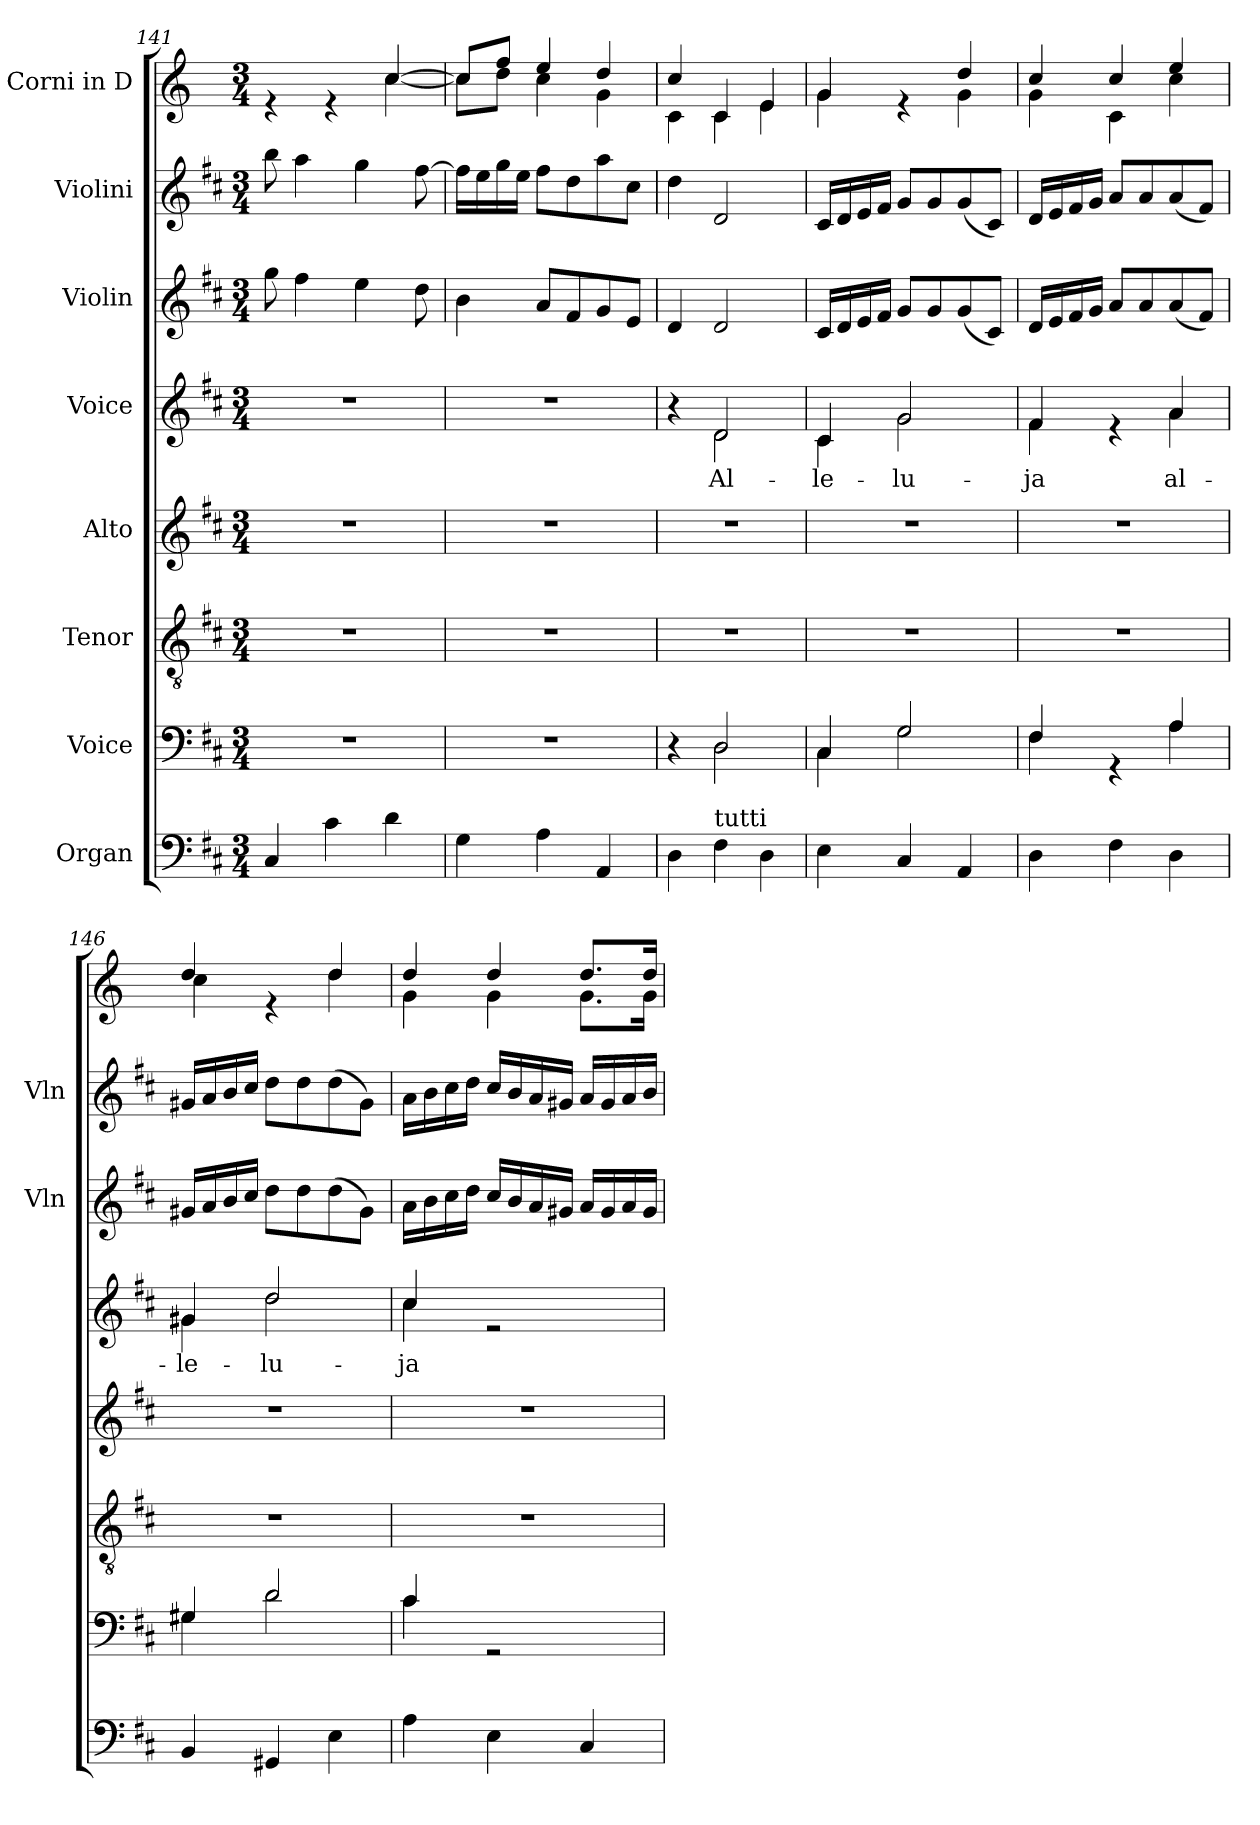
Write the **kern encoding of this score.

**kern	**kern	**kern	**kern	**kern	**text	**kern	**kern	**kern
*part8	*part7	*part6	*part5	*part4	*part4	*part3	*part2	*part1
*staff8	*staff7	*staff6	*staff5	*staff4	*staff4	*staff3	*staff2	*staff1
*I"Organ	*I"Voice	*I"Tenor	*I"Alto	*I"Voice	*	*I"Violin	*I"Violini	*I"Corni in D
*	*	*	*	*	*	*I'Vln	*I'Vln	*
*clefF4	*clefF4	*clefGv2	*clefG2	*clefG2	*	*clefG2	*clefG2	*clefG2
*	*	*	*	*	*	*	*	*ITrd6c10
*k[f#c#]	*k[f#c#]	*k[f#c#]	*k[f#c#]	*k[f#c#]	*	*k[f#c#]	*k[f#c#]	*k[f#c#]
*M3/4	*M3/4	*M3/4	*M3/4	*M3/4	*	*M3/4	*M3/4	*M3/4
=141	=141	=141	=141	=141	=141	=141	=141	=141
*	*	*	*	*	*	*	*	*^
4C#/	2.r	2.r	2.r	2.r	.	8gg\	8bb\	4re	2ryy
.	.	.	.	.	.	4ff#\	4aa\	.	.
4c#\	.	.	.	.	.	.	.	4re	.
.	.	.	.	.	.	4ee\	4gg\	.	.
4d\	.	.	.	.	.	.	.	[4d/	[4d\
.	.	.	.	.	.	8dd\	[8ff#\	.	.
=142	=142	=142	=142	=142	=142	=142	=142	=142	=142
4G\	2.r	2.r	2.r	2.r	.	4b\	16ff#\LL]	8d/L]	8d\L]
.	.	.	.	.	.	.	16ee\	.	.
.	.	.	.	.	.	.	16gg\	8g/J	8e\J
.	.	.	.	.	.	.	16ee\JJ	.	.
4A\	.	.	.	.	.	8a/L	8ff#\L	4f#/	4d\
.	.	.	.	.	.	8f#/	8dd\	.	.
4AA/	.	.	.	.	.	8g/	8aa\	4e/	4A\
.	.	.	.	.	.	8e/J	8cc#\J	.	.
!!LO:PB:g=z	!!
=143	=143	=143	=143	=143	=143	=143	=143	=143	=143
*	*^	*	*	*^	*	*	*	*	*
4D\	4r	4ryy	2.r	2.r	4r	4ryy	.	4d/	4dd\	4d/	4D\
!LO:TX:a:t=tutti	!	!	!	!	!	!	!	!	!	!	!
!	!	!	!	!	!	!	!LO:LY:b	!	!	!	!
4F#\	2D/	2D\	.	.	2d/	2d\	Al-	2d/	2d/	4D/	4D\
4D\	.	.	.	.	.	.	.	.	.	4F#/	4F#\
=144	=144	=144	=144	=144	=144	=144	=144	=144	=144	=144	=144
!	!	!	!	!	!	!	!LO:LY:b	!	!	!	!
4E\	4C#/	4C#\	2.r	2.r	4c#/	4c#\	-le-	16c#/LL	16c#/LL	4A/	4A\
.	.	.	.	.	.	.	.	16d/	16d/	.	.
.	.	.	.	.	.	.	.	16e/	16e/	.	.
.	.	.	.	.	.	.	.	16f#/JJ	16f#/JJ	.	.
!	!	!	!	!	!	!	!LO:LY:b	!	!	!	!
4C#/	2G/	2G\	.	.	2g/	2g\	-lu-	8g/L	8g/L	4re	4ryy
.	.	.	.	.	.	.	.	8g/	8g/	.	.
4AA/	.	.	.	.	.	.	.	(8g/	(8g/	4e/	4A\
.	.	.	.	.	.	.	.	8c#/J)	8c#/J)	.	.
=145	=145	=145	=145	=145	=145	=145	=145	=145	=145	=145	=145
!	!	!	!	!	!	!	!LO:LY:b	!	!	!	!
4D\	4F#/	4F#\	2.r	2.r	4f#/	4f#\	-ja	16d/LL	16d/LL	4d/	4A\
.	.	.	.	.	.	.	.	16e/	16e/	.	.
.	.	.	.	.	.	.	.	16f#/	16f#/	.	.
.	.	.	.	.	.	.	.	16g/JJ	16g/JJ	.	.
4F#\	4rGG	4ryy	.	.	4re	4ryy	.	8a/L	8a/L	4d/	4D\
.	.	.	.	.	.	.	.	8a/	8a/	.	.
!	!	!	!	!	!	!	!LO:LY:b	!	!	!	!
4D\	4A/	4A\	.	.	4a/	4a\	al-	(8a/	(8a/	4f#/	4d\
.	.	.	.	.	.	.	.	8f#/J)	8f#/J)	.	.
=146	=146	=146	=146	=146	=146	=146	=146	=146	=146	=146	=146
!	!	!	!	!	!	!	!LO:LY:b	!	!	!	!
4BB/	4G#X/	4G#\	2.r	2.r	4g#X/	4g#\	-le-	16g#X/LL	16g#X/LL	4e/	4d\
.	.	.	.	.	.	.	.	16a/	16a/	.	.
.	.	.	.	.	.	.	.	16b/	16b/	.	.
.	.	.	.	.	.	.	.	16cc#/JJ	16cc#/JJ	.	.
!	!	!	!	!	!	!	!LO:LY:b	!	!	!	!
4GG#X/	2d/	2d\	.	.	2dd/	2dd\	-lu-	8dd\L	8dd\L	4re	4ryy
.	.	.	.	.	.	.	.	8dd\	8dd\	.	.
4E\	.	.	.	.	.	.	.	(8dd\	(8dd\	4e/	4e\
.	.	.	.	.	.	.	.	8g#\J)	8g#\J)	.	.
=147	=147	=147	=147	=147	=147	=147	=147	=147	=147	=147	=147
!	!	!	!	!	!	!	!LO:LY:b	!	!	!	!
4A\	4c#/	4c#\	2.r	2.r	4cc#/	4cc#\	-ja	16a\LL	16a\LL	4e/	4A\
.	.	.	.	.	.	.	.	16b\	16b\	.	.
.	.	.	.	.	.	.	.	16cc#\	16cc#\	.	.
.	.	.	.	.	.	.	.	16dd\JJ	16dd\JJ	.	.
4E\	2rGG	2ryy	.	.	2re	2ryy	.	16cc#/LL	16cc#/LL	4e/	4A\
.	.	.	.	.	.	.	.	16b/	16b/	.	.
.	.	.	.	.	.	.	.	16a/	16a/	.	.
.	.	.	.	.	.	.	.	16g#X/JJ	16g#X/JJ	.	.
4C#/	.	.	.	.	.	.	.	16a/LL	16a/LL	8.e/L	8.A\L
.	.	.	.	.	.	.	.	16g#/	16g#/	.	.
.	.	.	.	.	.	.	.	16a/	16a/	.	.
.	.	.	.	.	.	.	.	16g#/JJ	16b/JJ	16e/Jk	16A\Jk
*	*v	*v	*	*	*v	*v	*	*	*	*v	*v
=	=	=	=	=	=	=	=	=
*-	*-	*-	*-	*-	*-	*-	*-	*-
